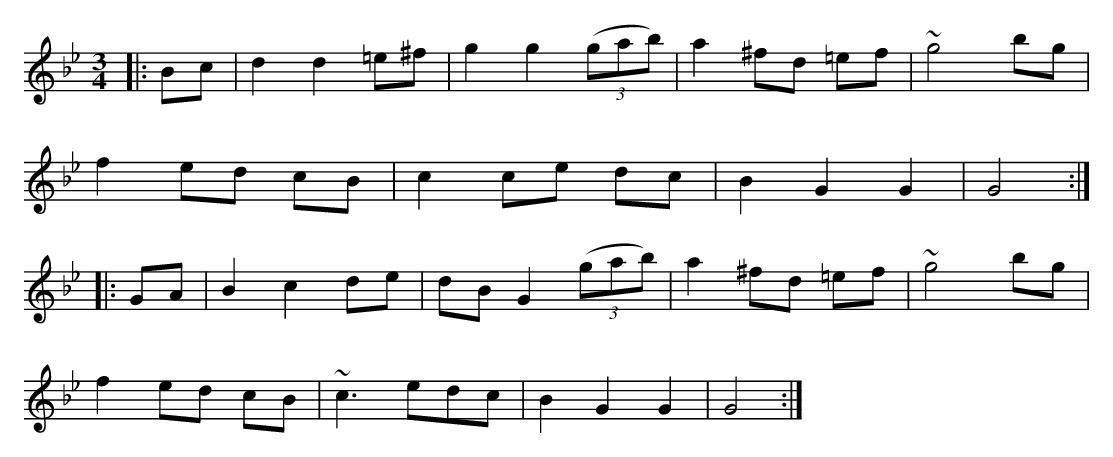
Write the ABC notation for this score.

X:1
M:3/4
K:Gmin
|:Bc|d2d2=e^f|g2g2 (3(gab)|a2^fd =ef|~g4 bg|
f2ed cB|c2ce dc|B2G2G2|G4:|
|:GA|B2c2de|dB G2 (3(gab)|a2^fd =ef|~g4 bg|
f2ed cB|~c3edc|B2G2G2|G4:|
